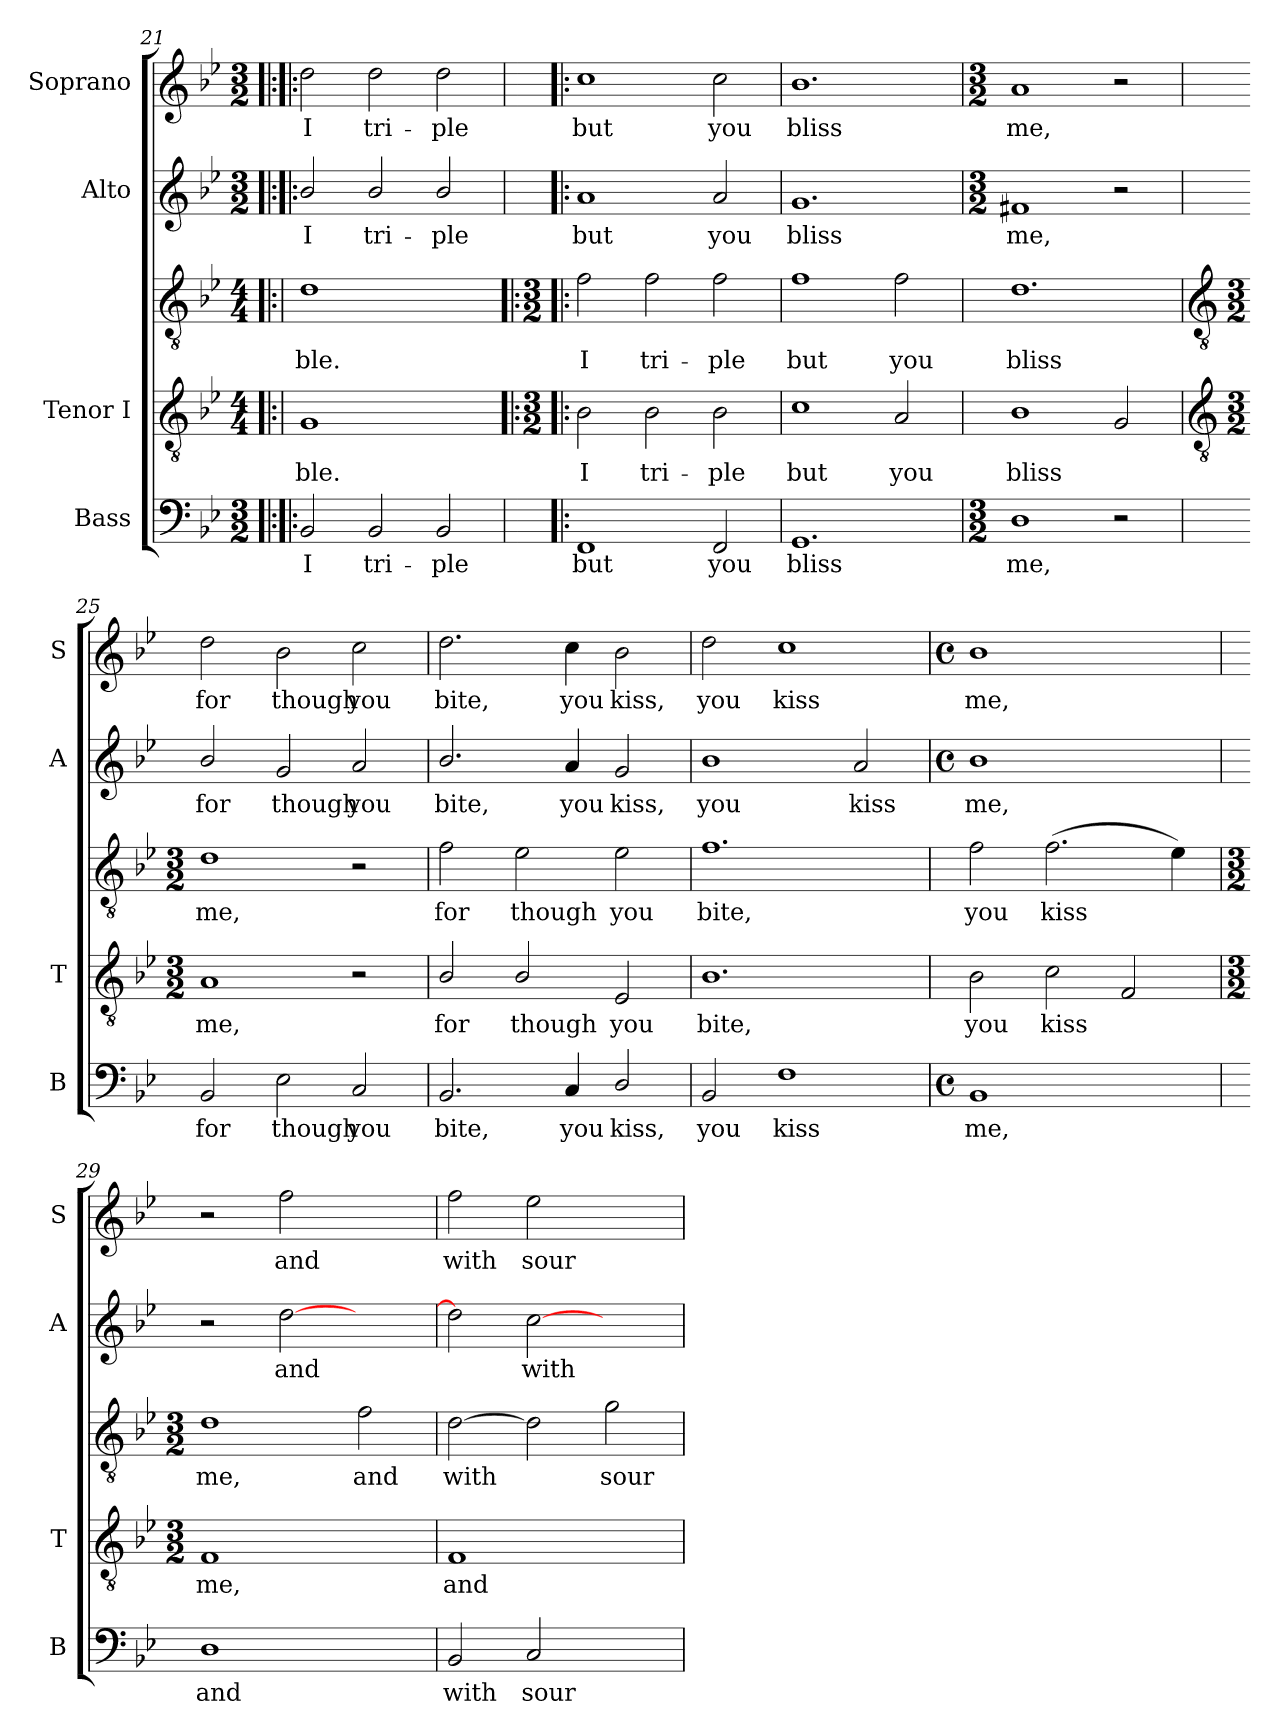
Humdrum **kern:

**kern	**text	**kern	**text	**kern	**text	**kern	**text	**kern	**text
*part4	*part4	*part3	*part3	*part3	*part3	*part2	*part2	*part1	*part1
*staff5	*staff5	*staff4	*staff4	*staff3	*staff3	*staff2	*staff2	*staff1	*staff1
*I"Bass	*	*I"Tenor I	*	*	*	*I"Alto	*	*I"Soprano	*
*I'B	*	*I'T	*	*	*	*I'A	*	*I'S	*
*clefF4	*	*clefGv2	*	*clefGv2	*	*clefG2	*	*clefG2	*
*k[b-e-]	*	*k[b-e-]	*	*k[b-e-]	*	*k[b-e-]	*	*k[b-e-]	*
*B-:	*	*B-:	*	*B-:	*	*B-:	*	*B-:	*
*M3/2	*	*M4/4	*	*M4/4	*	*M3/2	*	*M3/2	*
=21!|:	=21!|:	=21	=21!|:	=21	=21!|:	=21!|:	=21!|:	=21!|:	=21!|:
!	!LO:LY:b	!	!LO:LY:b	!	!LO:LY:b	!	!LO:LY:b	!	!LO:LY:b
2BB-	I	1G	ble.	1d	-ble.	2b-/	I	2dd	I
!	!LO:LY:b	!	!	!	!	!	!LO:LY:b	!	!LO:LY:b
2BB-	tri-	.	.	.	.	2b-/	tri-	2dd	tri-
!	!LO:LY:b	!	!	!	!	!	!LO:LY:b	!	!LO:LY:b
2BB-	-ple	2ryy	.	2ryy	.	2b-/	-ple	2dd	-ple
=22	=22	=22!|:	=22	=22!|:	=22	=22	=22	=22	=22
*	*	*M3/2	*	*M3/2	*	*	*	*	*
!	!LO:LY:b	!	!LO:LY:b	!	!LO:LY:b	!	!LO:LY:b	!	!LO:LY:b
1FF	but	2B-	I	2f	I	1a	but	1cc	but
!	!	!	!LO:LY:b	!	!LO:LY:b	!	!	!	!
.	.	2B-	tri-	2f	tri-	.	.	.	.
!	!LO:LY:b	!	!LO:LY:b	!	!LO:LY:b	!	!LO:LY:b	!	!LO:LY:b
2FF	you	2B-	-ple	2f	-ple	2a	you	2cc	you
=23	=23	=23	=23	=23	=23	=23	=23	=23	=23
!	!LO:LY:b	!	!LO:LY:b	!	!LO:LY:b	!	!LO:LY:b	!	!LO:LY:b
1.GG	bliss	1c	but	1f	but	1.g	bliss	1.b-	bliss
!	!	!	!LO:LY:b	!	!LO:LY:b	!	!	!	!
.	.	2A	you	2f	you	.	.	.	.
!!LO:LB:g=z
=24	=24	=24	=24	=24	=24	=24	=24	=24	=24
*M3/2	*	*	*	*	*	*M3/2	*	*M3/2	*
!	!LO:LY:b	!	!LO:LY:b	!	!LO:LY:b	!	!LO:LY:b	!	!LO:LY:b
1D	me,	1B-	bliss	1.d	bliss	1f#X	me,	1a	me,
2r	.	2G	.	.	.	2r	.	2r	.
!!LO:LB:g=z
=25	=25	=25	=25	=25	=25	=25	=25	=25	=25
*	*	*clefGv2	*	*clefGv2	*	*	*	*	*
*	*	*M3/2	*	*M3/2	*	*	*	*	*
!	!LO:LY:b	!	!LO:LY:b	!	!LO:LY:b	!	!LO:LY:b	!	!LO:LY:b
2BB-	for	1A	me,	1d	me,	2b-/	for	2dd	for
!	!LO:LY:b	!	!	!	!	!	!LO:LY:b	!	!LO:LY:b
2E-	though	.	.	.	.	2g	though	2b-	though
!	!LO:LY:b	!	!	!	!	!	!LO:LY:b	!	!LO:LY:b
2C	you	2r	.	2r	.	2a	you	2cc	you
=26	=26	=26	=26	=26	=26	=26	=26	=26	=26
!	!LO:LY:b	!	!LO:LY:b	!	!LO:LY:b	!	!LO:LY:b	!	!LO:LY:b
2.BB-	bite,	2B-/	for	2f	for	2.b-/	bite,	2.dd	bite,
!	!	!	!LO:LY:b	!	!LO:LY:b	!	!	!	!
.	.	2B-/	though	2e-	though	.	.	.	.
!	!LO:LY:b	!	!	!	!	!	!LO:LY:b	!	!LO:LY:b
4C	you	.	.	.	.	4a	you	4cc	you
!	!LO:LY:b	!	!LO:LY:b	!	!LO:LY:b	!	!LO:LY:b	!	!LO:LY:b
2D/	kiss,	2E-	you	2e-	you	2g	kiss,	2b-	kiss,
=27	=27	=27	=27	=27	=27	=27	=27	=27	=27
!	!LO:LY:b	!	!LO:LY:b	!	!LO:LY:b	!	!LO:LY:b	!	!LO:LY:b
2BB-	you	1.B-	bite,	1.f	bite,	1b-	you	2dd	you
!	!LO:LY:b	!	!	!	!	!	!	!	!LO:LY:b
1F	kiss	.	.	.	.	.	.	1cc	kiss
!	!	!	!	!	!	!	!LO:LY:b	!	!
.	.	.	.	.	.	2a	kiss	.	.
=28	=28	=28	=28	=28	=28	=28	=28	=28	=28
*M4/4	*	*	*	*	*	*M4/4	*	*M4/4	*
*met(c)	*	*	*	*	*	*met(c)	*	*met(c)	*
!	!LO:LY:b	!	!LO:LY:b	!	!LO:LY:b	!	!LO:LY:b	!	!LO:LY:b
1BB-	me,	2B-	you	2f	you	1b-	me,	1b-	me,
!	!	!	!LO:LY:b	!	!LO:LY:b	!	!	!	!
.	.	2c	kiss	(>2.f	kiss	.	.	.	.
2ryy	.	2F	.	.	.	2ryy	.	2ryy	.
.	.	.	.	4e-)	.	.	.	.	.
=29	=29	=29	=29	=29	=29	=29	=29	=29	=29
*	*	*M3/2	*	*M3/2	*	*	*	*	*
!	!LO:LY:b	!	!LO:LY:b	!	!LO:LY:b	!	!	!	!
1D	and	1F	me,	1d	me,	2r	.	2r	.
!	!	!	!	!	!	!	!LO:LY:b	!	!LO:LY:b
.	.	.	.	.	.	[2dd	and	2ff	and
!	!	!	!	!	!LO:LY:b	!	!	!	!
2ryy	.	2ryy	.	2f	and	2ryy	.	2ryy	.
=30	=30	=30	=30	=30	=30	=30	=30	=30	=30
!	!LO:LY:b	!	!LO:LY:b	!	!LO:LY:b	!	!	!	!LO:LY:b
2BB-	with	1F	and	[2d	with	2dd]	.	2ff	with
!	!LO:LY:b	!	!	!	!	!	!LO:LY:b	!	!LO:LY:b
2C	sour	.	.	2d]	.	[2cc	with	2ee-	sour
!	!	!	!	!	!LO:LY:b	!	!	!	!
2ryy	.	2ryy	.	2g	sour	2ryy	.	2ryy	.
=	=	=	=	=	=	=	=	=	=
*-	*-	*-	*-	*-	*-	*-	*-	*-	*-
